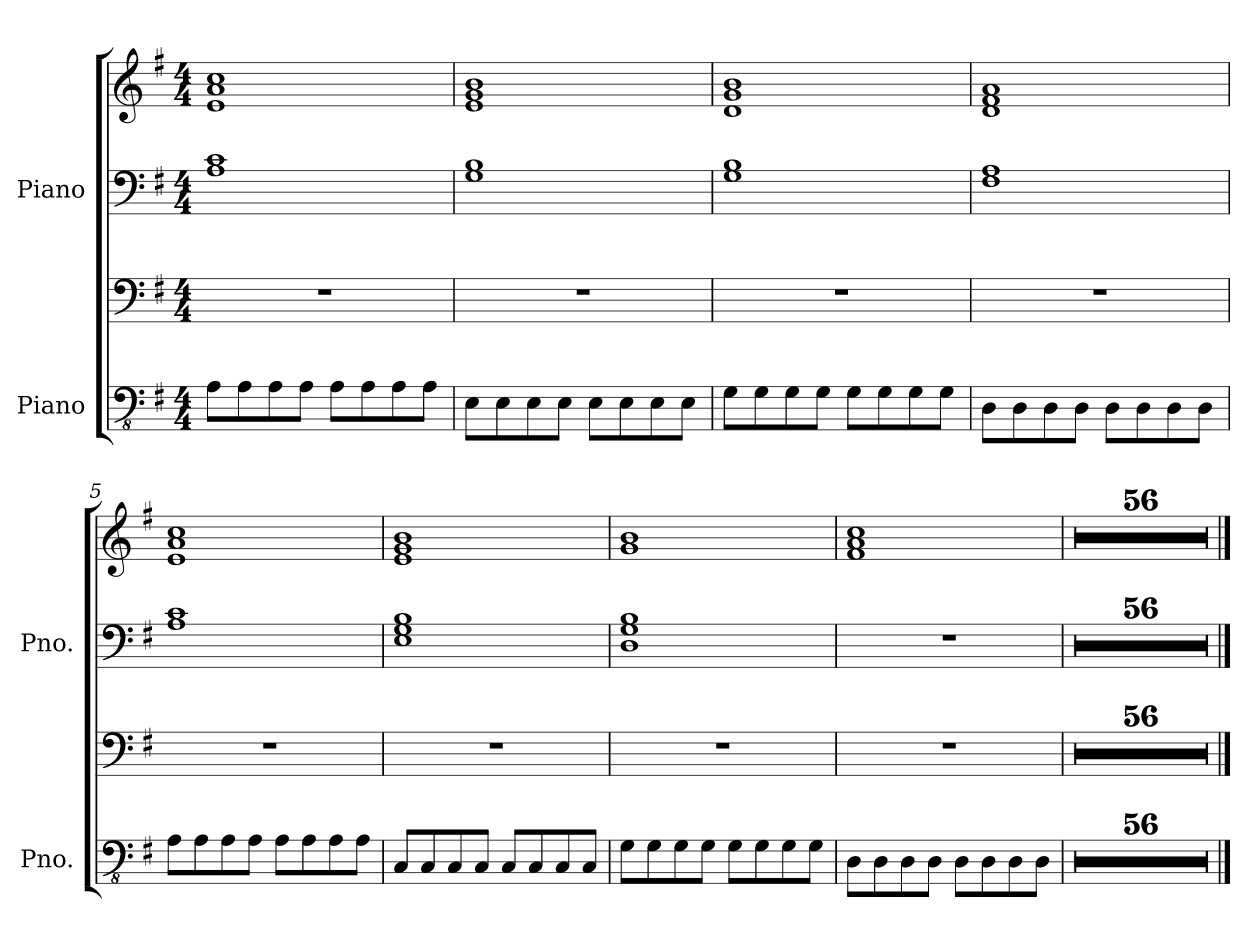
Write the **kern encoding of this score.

**kern	**kern	**kern	**kern
*part2	*part2	*part1	*part1
*staff4	*staff3	*staff2	*staff1
*I"Piano	*	*I"Piano	*
*I'Pno.	*	*I'Pno.	*
*clefFv4	*clefF4	*clefF4	*
*k[f#]	*k[f#]	*k[f#]	*k[f#]
*G:	*G:	*G:	*G:
*M4/4	*M4/4	*M4/4	*M4/4
=1	=1	=1	=1
8AA\L	1r	1A 1c	1e 1a 1cc
8AA\	.	.	.
8AA\	.	.	.
8AA\J	.	.	.
8AA\L	.	.	.
8AA\	.	.	.
8AA\	.	.	.
8AA\J	.	.	.
=2	=2	=2	=2
8EE\L	1r	1G 1B	1e 1g 1b
8EE\	.	.	.
8EE\	.	.	.
8EE\J	.	.	.
8EE\L	.	.	.
8EE\	.	.	.
8EE\	.	.	.
8EE\J	.	.	.
=3	=3	=3	=3
8GG\L	1r	1G 1B	1d 1g 1b
8GG\	.	.	.
8GG\	.	.	.
8GG\J	.	.	.
8GG\L	.	.	.
8GG\	.	.	.
8GG\	.	.	.
8GG\J	.	.	.
=4	=4	=4	=4
8DD\L	1r	1F# 1A	1d 1f# 1a
8DD\	.	.	.
8DD\	.	.	.
8DD\J	.	.	.
8DD\L	.	.	.
8DD\	.	.	.
8DD\	.	.	.
8DD\J	.	.	.
!!LO:LB:g=z
=5	=5	=5	=5
8AA\L	1r	1A 1c	1e 1a 1cc
8AA\	.	.	.
8AA\	.	.	.
8AA\J	.	.	.
8AA\L	.	.	.
8AA\	.	.	.
8AA\	.	.	.
8AA\J	.	.	.
=6	=6	=6	=6
8CC/L	1r	1E 1G 1B	1e 1g 1b
8CC/	.	.	.
8CC/	.	.	.
8CC/J	.	.	.
8CC/L	.	.	.
8CC/	.	.	.
8CC/	.	.	.
8CC/J	.	.	.
=7	=7	=7	=7
8GG\L	1r	1D 1G 1B	1g 1b
8GG\	.	.	.
8GG\	.	.	.
8GG\J	.	.	.
8GG\L	.	.	.
8GG\	.	.	.
8GG\	.	.	.
8GG\J	.	.	.
=8	=8	=8	=8
8DD\L	1r	1r	1f# 1a 1cc
8DD\	.	.	.
8DD\	.	.	.
8DD\J	.	.	.
8DD\L	.	.	.
8DD\	.	.	.
8DD\	.	.	.
8DD\J	.	.	.
=9	=9	=9	=9
1r	1r	1r	1r
=10	=10	=10	=10
1r	1r	1r	1r
=11	=11	=11	=11
1r	1r	1r	1r
=12	=12	=12	=12
1r	1r	1r	1r
!!LO:PB:g=z
=13	=13	=13	=13
1r	1r	1r	1r
=14	=14	=14	=14
1r	1r	1r	1r
=15	=15	=15	=15
1r	1r	1r	1r
=16	=16	=16	=16
1r	1r	1r	1r
=17	=17	=17	=17
1r	1r	1r	1r
=18	=18	=18	=18
1r	1r	1r	1r
=19	=19	=19	=19
1r	1r	1r	1r
=20	=20	=20	=20
1r	1r	1r	1r
=21	=21	=21	=21
1r	1r	1r	1r
=22	=22	=22	=22
1r	1r	1r	1r
=23	=23	=23	=23
1r	1r	1r	1r
=24	=24	=24	=24
1r	1r	1r	1r
=25	=25	=25	=25
1r	1r	1r	1r
=26	=26	=26	=26
1r	1r	1r	1r
=27	=27	=27	=27
1r	1r	1r	1r
=28	=28	=28	=28
1r	1r	1r	1r
=29	=29	=29	=29
1r	1r	1r	1r
=30	=30	=30	=30
1r	1r	1r	1r
=31	=31	=31	=31
1r	1r	1r	1r
=32	=32	=32	=32
1r	1r	1r	1r
!!LO:LB:g=z
=33	=33	=33	=33
1r	1r	1r	1r
=34	=34	=34	=34
1r	1r	1r	1r
=35	=35	=35	=35
1r	1r	1r	1r
=36	=36	=36	=36
1r	1r	1r	1r
=37	=37	=37	=37
1r	1r	1r	1r
=38	=38	=38	=38
1r	1r	1r	1r
=39	=39	=39	=39
1r	1r	1r	1r
=40	=40	=40	=40
1r	1r	1r	1r
=41	=41	=41	=41
1r	1r	1r	1r
=42	=42	=42	=42
1r	1r	1r	1r
=43	=43	=43	=43
1r	1r	1r	1r
=44	=44	=44	=44
1r	1r	1r	1r
=45	=45	=45	=45
1r	1r	1r	1r
=46	=46	=46	=46
1r	1r	1r	1r
=47	=47	=47	=47
1r	1r	1r	1r
=48	=48	=48	=48
1r	1r	1r	1r
=49	=49	=49	=49
1r	1r	1r	1r
=50	=50	=50	=50
1r	1r	1r	1r
=51	=51	=51	=51
1r	1r	1r	1r
=52	=52	=52	=52
1r	1r	1r	1r
!!LO:LB:g=z
=53	=53	=53	=53
1r	1r	1r	1r
=54	=54	=54	=54
1r	1r	1r	1r
=55	=55	=55	=55
1r	1r	1r	1r
=56	=56	=56	=56
1r	1r	1r	1r
=57	=57	=57	=57
1r	1r	1r	1r
=58	=58	=58	=58
1r	1r	1r	1r
=59	=59	=59	=59
1r	1r	1r	1r
=60	=60	=60	=60
1r	1r	1r	1r
=61	=61	=61	=61
1r	1r	1r	1r
=62	=62	=62	=62
1r	1r	1r	1r
=63	=63	=63	=63
1r	1r	1r	1r
=64	=64	=64	=64
1r	1r	1r	1r
==	==	==	==
*-	*-	*-	*-
